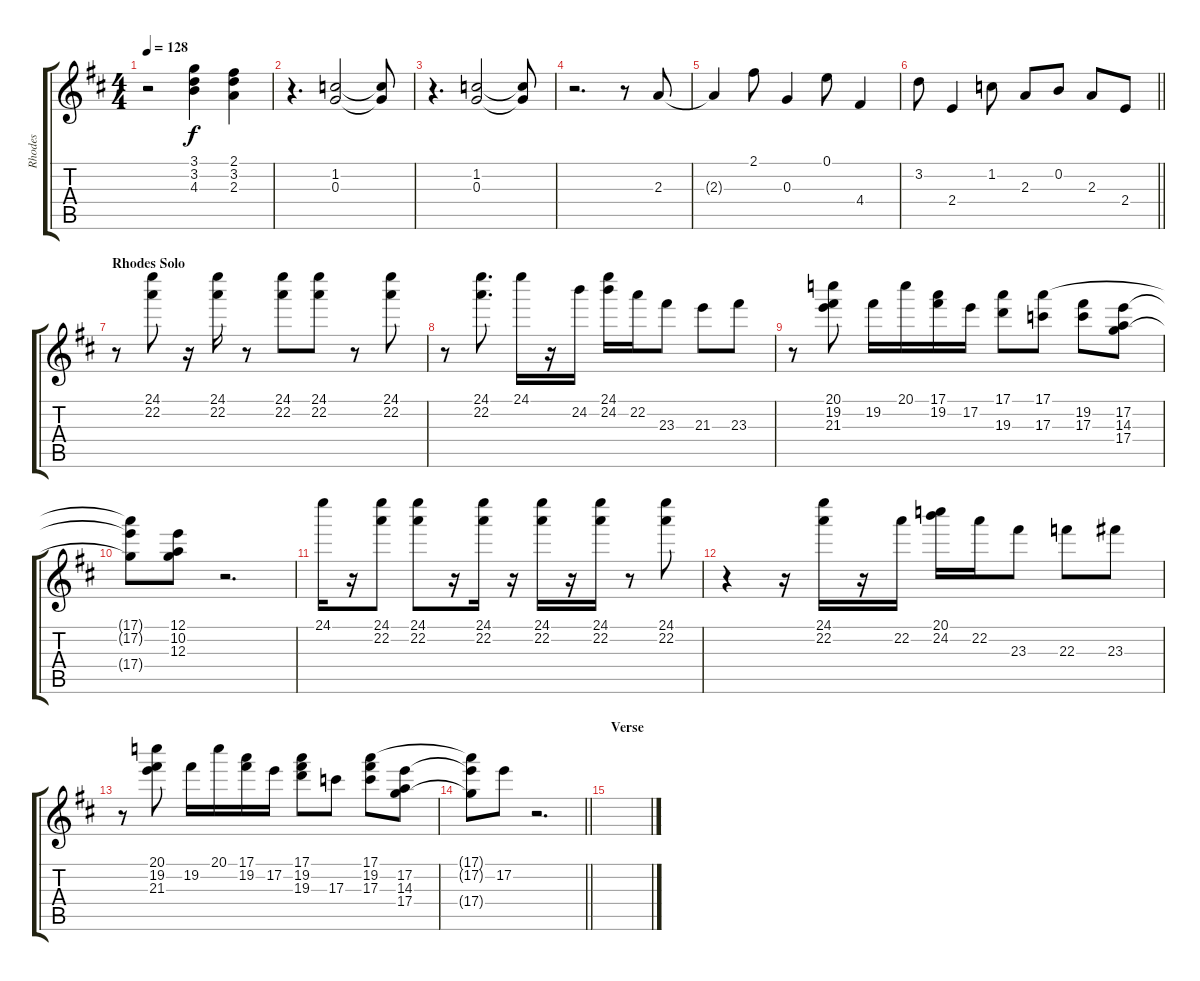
\track ("Rhodes" "Rhodes") {instrument electricguitarjazz}
\staff {score tabs}
\tuning (E4 B3 G3 D3 A2 E2) {hide}
\ts (4 4)
\tempo 128
\clef g2
\ks d
r.2{dy f} (3.1 3.2 4.3).4 (2.1 3.2 2.3).4 |
r.4{d} (1.2 0.3).2 (1.2{t} 0.3{t}).8 |
r.4{d} (1.2 0.3).2 (1.2{t} 0.3{t}).8 |
r.2{d} r.8 2.3.8 |
2.3{t}.4 2.1.8 0.3.4 0.1.8 4.4.4 |
\barLineRight lightlight
3.2.8 2.4.4 1.2.8 2.3.8 0.2.8 2.3.8 2.4.8 |
\section ("" "Rhodes Solo")
r.8 (24.1 22.2).8 r.16 (24.1 22.2).16 r.8 (24.1 22.2).8 (24.1 22.2).8 r.8 (24.1 22.2).8 |
r.8 (24.1 22.2).8{d} 24.1.16 r.16 24.2.16 (24.1 24.2).16 22.2.16 23.3.8 21.3.8 23.3.8 |
r.8 (20.1 19.2 21.3).8 19.2.16 20.1.16 (17.1 19.2).16 17.2.16 (17.1 19.3).8 (17.1 17.3).8 (19.2 17.3).8 (17.2 14.3 17.4).8 |
(17.1{t} 17.2{t} 17.4{t}).8 (12.1 10.2 12.3).8 r.2{d} |
24.1.16 r.16 (24.1 22.2).8 (24.1 22.2).8 r.16 (24.1 22.2).16 r.16 (24.1 22.2).16 r.16 (24.1 22.2).16 r.8 (24.1 22.2).8 |
r.4 r.16 (24.1 22.2).16 r.16 22.2.16 (20.1 24.2).16 22.2.16 23.3.8 22.3.8 23.3.8 |
r.8 (20.1 19.2 21.3).8 19.2.16 20.1.16 (17.1 19.2).16 17.2.16 (17.1 19.2 19.3).8 17.3.8 (17.1 19.2 17.3).8 (17.2 14.3 17.4).8 |
\barLineRight lightlight
(17.1{t} 17.2{t} 17.4{t}).8 17.2.8 r.2{d} |
\section ("" "Verse")
